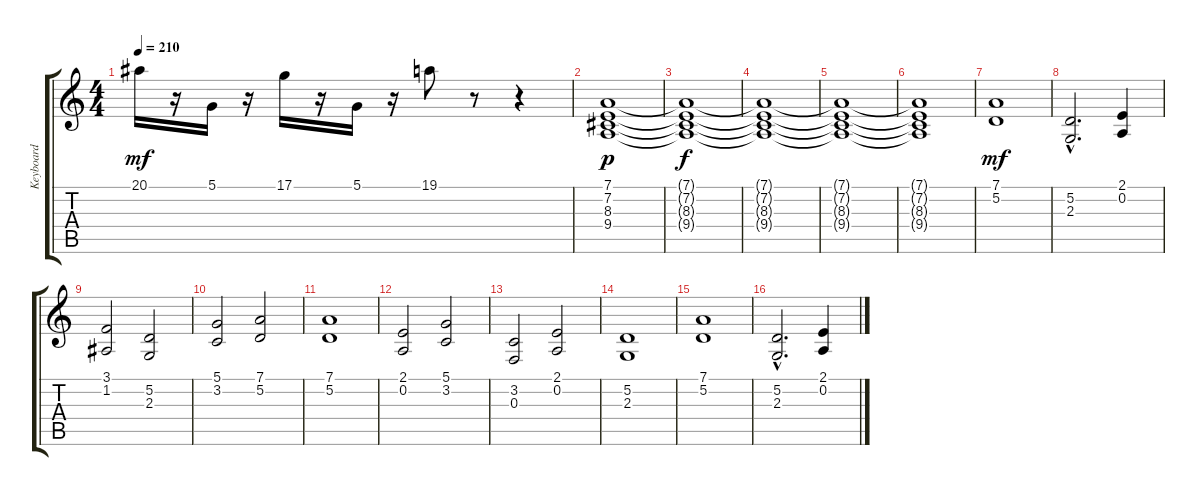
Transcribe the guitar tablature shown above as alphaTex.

\track ("Keyboard" "Keyboard") {instrument stringensemble1}
\staff {score tabs}
\tuning (D4 A3 F3 C3 G2 D2) {hide}
\ts (4 4)
\tempo 210
\clef g2
\ks c
20.1.16{dy mf} r.16 5.1.16 r.16 17.1.16 r.16 5.1.16 r.16 19.1.8 r.8 r.4 |
(7.1 7.2 8.3 9.4).1{dy p instrument stringensemble1} |
(7.1{t} 7.2{t} 8.3{t} 9.4{t}).1{dy f} |
(7.1{t} 7.2{t} 8.3{t} 9.4{t}).1 |
(7.1{t} 7.2{t} 8.3{t} 9.4{t}).1 |
(7.1{t} 7.2{t} 8.3{t} 9.4{t}).1 |
(7.1 5.2).1{dy mf} |
(5.2{hac} 2.3{hac}).2{d} (2.1 0.2).4 |
(3.1 1.2).2 (5.2 2.3).2 |
(5.1 3.2).2 (7.1 5.2).2 |
(7.1 5.2).1 |
(2.1 0.2).2 (5.1 3.2).2 |
(3.2 0.3).2 (2.1 0.2).2 |
(5.2 2.3).1 |
(7.1 5.2).1 |
(5.2{hac} 2.3{hac}).2{d} (2.1 0.2).4
